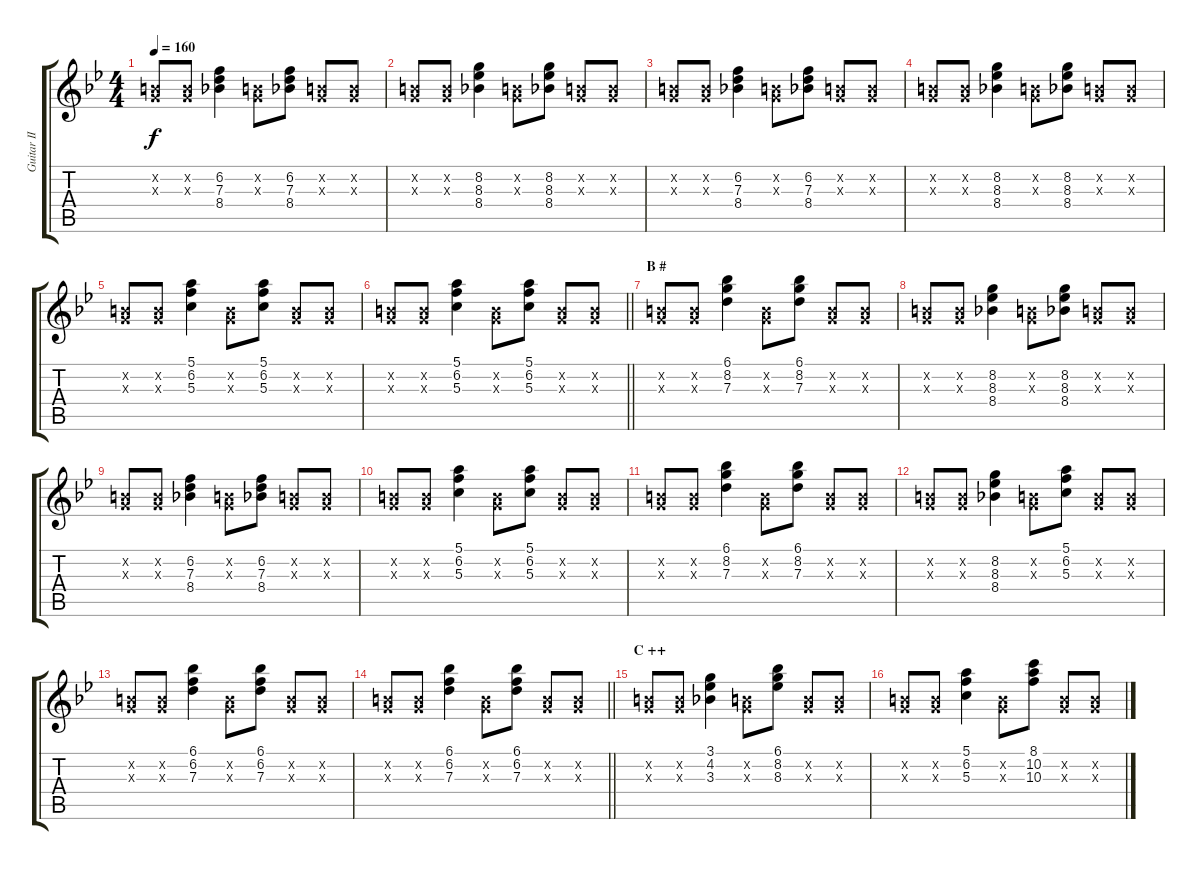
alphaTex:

\track ("Guitar II (Nakano Azusa)" "Guitar II ") {instrument electricguitarclean}
\staff {score tabs}
\tuning (E4 B3 G3 D3 A2 E2) {hide}
\ts (4 4)
\tempo 160
\clef g2
\ks bb
(0.2{x} 0.3{x}).8{dy f} (0.2{x} 0.3{x}).8 (6.2 7.3 8.4).4 (0.2{x} 0.3{x}).8 (6.2 7.3 8.4).8 (0.2{x} 0.3{x}).8 (0.2{x} 0.3{x}).8 |
(0.2{x} 0.3{x}).8 (0.2{x} 0.3{x}).8 (8.2 8.3 8.4).4 (0.2{x} 0.3{x}).8 (8.2 8.3 8.4).8 (0.2{x} 0.3{x}).8 (0.2{x} 0.3{x}).8 |
(0.2{x} 0.3{x}).8 (0.2{x} 0.3{x}).8 (6.2 7.3 8.4).4 (0.2{x} 0.3{x}).8 (6.2 7.3 8.4).8 (0.2{x} 0.3{x}).8 (0.2{x} 0.3{x}).8 |
(0.2{x} 0.3{x}).8 (0.2{x} 0.3{x}).8 (8.2 8.3 8.4).4 (0.2{x} 0.3{x}).8 (8.2 8.3 8.4).8 (0.2{x} 0.3{x}).8 (0.2{x} 0.3{x}).8 |
(0.2{x} 0.3{x}).8 (0.2{x} 0.3{x}).8 (5.1 6.2 5.3).4 (0.2{x} 0.3{x}).8 (5.1 6.2 5.3).8 (0.2{x} 0.3{x}).8 (0.2{x} 0.3{x}).8 |
\barLineRight lightlight
(0.2{x} 0.3{x}).8 (0.2{x} 0.3{x}).8 (5.1 6.2 5.3).4 (0.2{x} 0.3{x}).8 (5.1 6.2 5.3).8 (0.2{x} 0.3{x}).8 (0.2{x} 0.3{x}).8 |
\section ("" "B #")
(0.2{x} 0.3{x}).8 (0.2{x} 0.3{x}).8 (6.1 8.2 7.3).4 (0.2{x} 0.3{x}).8 (6.1 8.2 7.3).8 (0.2{x} 0.3{x}).8 (0.2{x} 0.3{x}).8 |
(0.2{x} 0.3{x}).8 (0.2{x} 0.3{x}).8 (8.2 8.3 8.4).4 (0.2{x} 0.3{x}).8 (8.2 8.3 8.4).8 (0.2{x} 0.3{x}).8 (0.2{x} 0.3{x}).8 |
(0.2{x} 0.3{x}).8 (0.2{x} 0.3{x}).8 (6.2 7.3 8.4).4 (0.2{x} 0.3{x}).8 (6.2 7.3 8.4).8 (0.2{x} 0.3{x}).8 (0.2{x} 0.3{x}).8 |
(0.2{x} 0.3{x}).8 (0.2{x} 0.3{x}).8 (5.1 6.2 5.3).4 (0.2{x} 0.3{x}).8 (5.1 6.2 5.3).8 (0.2{x} 0.3{x}).8 (0.2{x} 0.3{x}).8 |
(0.2{x} 0.3{x}).8 (0.2{x} 0.3{x}).8 (6.1 8.2 7.3).4 (0.2{x} 0.3{x}).8 (6.1 8.2 7.3).8 (0.2{x} 0.3{x}).8 (0.2{x} 0.3{x}).8 |
(0.2{x} 0.3{x}).8 (0.2{x} 0.3{x}).8 (8.2 8.3 8.4).4 (0.2{x} 0.3{x}).8 (5.1 6.2 5.3).8 (0.2{x} 0.3{x}).8 (0.2{x} 0.3{x}).8 |
(0.2{x} 0.3{x}).8 (0.2{x} 0.3{x}).8 (6.1 6.2 7.3).4 (0.2{x} 0.3{x}).8 (6.1 6.2 7.3).8 (0.2{x} 0.3{x}).8 (0.2{x} 0.3{x}).8 |
\barLineRight lightlight
(0.2{x} 0.3{x}).8 (0.2{x} 0.3{x}).8 (6.1 6.2 7.3).4 (0.2{x} 0.3{x}).8 (6.1 6.2 7.3).8 (0.2{x} 0.3{x}).8 (0.2{x} 0.3{x}).8 |
\section ("" "C ++")
(0.2{x} 0.3{x}).8 (0.2{x} 0.3{x}).8 (3.1 4.2 3.3).4 (0.2{x} 0.3{x}).8 (6.1 8.2 8.3).8 (0.2{x} 0.3{x}).8 (0.2{x} 0.3{x}).8 |
(0.2{x} 0.3{x}).8 (0.2{x} 0.3{x}).8 (5.1 6.2 5.3).4 (0.2{x} 0.3{x}).8 (8.1 10.2 10.3).8 (0.2{x} 0.3{x}).8 (0.2{x} 0.3{x}).8
